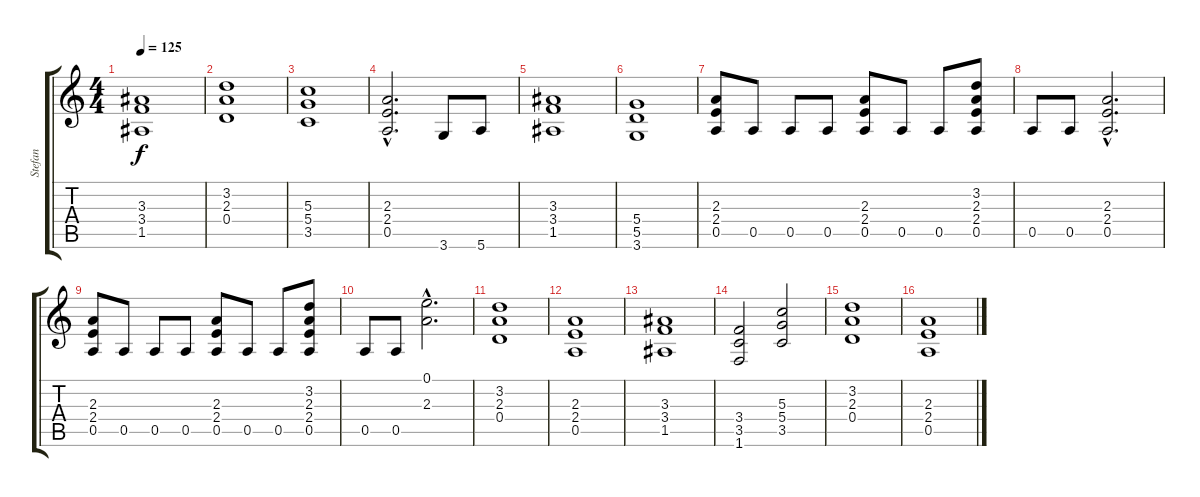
\track ("Stefan" "Stefan") {instrument distortionguitar}
\staff {score tabs}
\tuning (E4 B3 G3 D3 A2 E2) {hide}
\ts (4 4)
\tempo 125
\clef g2
\ks c
(3.3 3.4 1.5).1{dy f} |
(3.2 2.3 0.4).1 |
(5.3 5.4 3.5).1 |
(2.3{hac} 2.4{hac} 0.5{hac}).2{d} 3.6.8 5.6.8 |
(3.3 3.4 1.5).1 |
(5.4 5.5 3.6).1 |
(2.3 2.4 0.5).8 0.5.8 0.5.8 0.5.8 (2.3 2.4 0.5).8 0.5.8 0.5.8 (3.2 2.3 2.4 0.5).8 |
0.5.8 0.5.8 (2.3{hac} 2.4{hac} 0.5{hac}).2{d} |
(2.3 2.4 0.5).8 0.5.8 0.5.8 0.5.8 (2.3 2.4 0.5).8 0.5.8 0.5.8 (3.2 2.3 2.4 0.5).8 |
0.5.8 0.5.8 (0.1{hac} 2.3{hac}).2{d} |
(3.2 2.3 0.4).1 |
(2.3 2.4 0.5).1 |
(3.3 3.4 1.5).1 |
(3.4 3.5 1.6).2 (5.3 5.4 3.5).2 |
(3.2 2.3 0.4).1 |
(2.3 2.4 0.5).1
